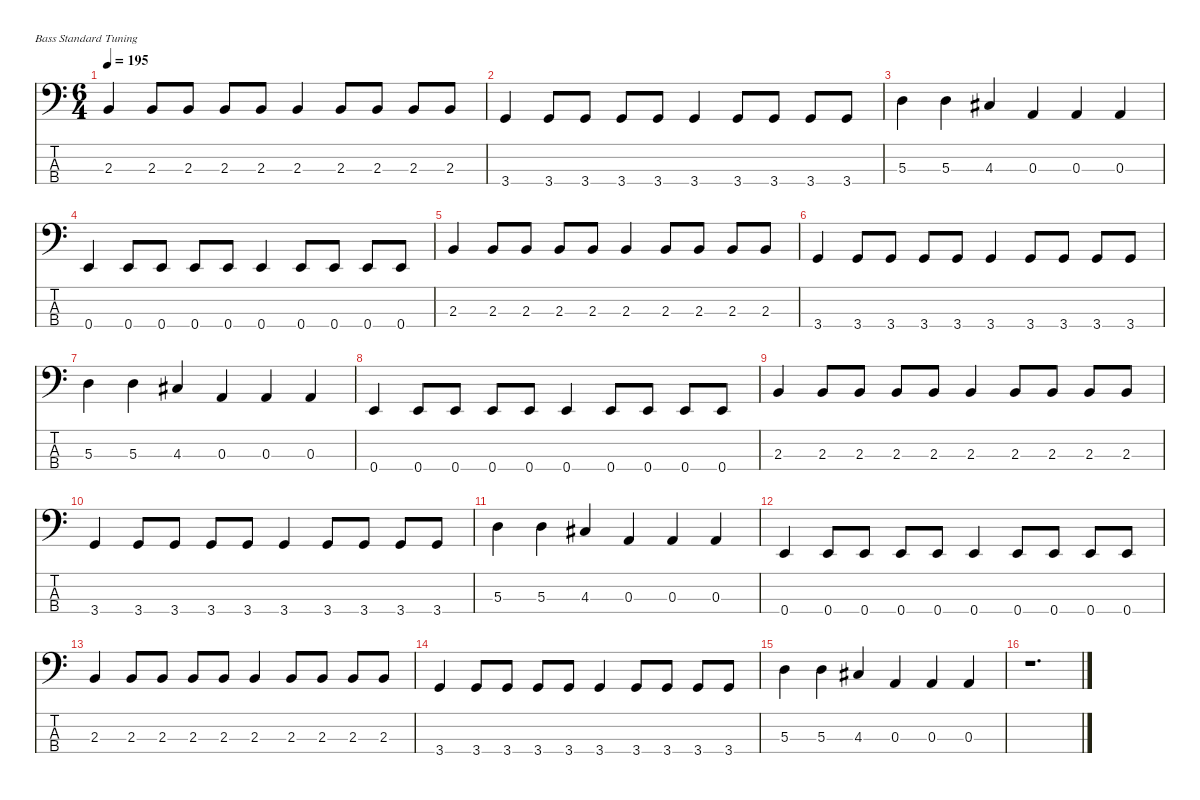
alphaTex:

\defaultSystemsLayout 4
\hideDynamics
\bracketExtendMode nobrackets
\singleTrackTrackNamePolicy hidden
\multiTrackTrackNamePolicy hidden
\firstSystemTrackNameMode fullname
\firstSystemTrackNameOrientation horizontal
\otherSystemsTrackNameOrientation horizontal
\track ("Bass" "el.bs.") {defaultSystemsLayout 4 instrument electricbassfinger}
\staff {score tabs}
\tuning (G2 D2 A1 E1)
\ts (6 4)
\tempo 195
\clef f4
\ks c
2.3.4{dy f beam Up} 2.3.8{beam Up} 2.3.8{beam Up} 2.3.8{beam Up} 2.3.8{beam Up} 2.3.4{beam Up} 2.3.8{beam Up} 2.3.8{beam Up} 2.3.8{beam Up} 2.3.8{beam Up} |
3.4.4{beam Up} 3.4.8{beam Up} 3.4.8{beam Up} 3.4.8{beam Up} 3.4.8{beam Up} 3.4.4{beam Up} 3.4.8{beam Up} 3.4.8{beam Up} 3.4.8{beam Up} 3.4.8{beam Up} |
5.3.4{beam Down} 5.3.4{beam Down} 4.3{acc #}.4{beam Up} 0.3.4{beam Up} 0.3.4{beam Up} 0.3.4{beam Up} |
0.4.4{beam Up} 0.4.8{beam Up} 0.4.8{beam Up} 0.4.8{beam Up} 0.4.8{beam Up} 0.4.4{beam Up} 0.4.8{beam Up} 0.4.8{beam Up} 0.4.8{beam Up} 0.4.8{beam Up} |
2.3.4{beam Up} 2.3.8{beam Up} 2.3.8{beam Up} 2.3.8{beam Up} 2.3.8{beam Up} 2.3.4{beam Up} 2.3.8{beam Up} 2.3.8{beam Up} 2.3.8{beam Up} 2.3.8{beam Up} |
3.4.4{beam Up} 3.4.8{beam Up} 3.4.8{beam Up} 3.4.8{beam Up} 3.4.8{beam Up} 3.4.4{beam Up} 3.4.8{beam Up} 3.4.8{beam Up} 3.4.8{beam Up} 3.4.8{beam Up} |
5.3.4{beam Down} 5.3.4{beam Down} 4.3{acc #}.4{beam Up} 0.3.4{beam Up} 0.3.4{beam Up} 0.3.4{beam Up} |
0.4.4{beam Up} 0.4.8{beam Up} 0.4.8{beam Up} 0.4.8{beam Up} 0.4.8{beam Up} 0.4.4{beam Up} 0.4.8{beam Up} 0.4.8{beam Up} 0.4.8{beam Up} 0.4.8{beam Up} |
2.3.4{beam Up} 2.3.8{beam Up} 2.3.8{beam Up} 2.3.8{beam Up} 2.3.8{beam Up} 2.3.4{beam Up} 2.3.8{beam Up} 2.3.8{beam Up} 2.3.8{beam Up} 2.3.8{beam Up} |
3.4.4{beam Up} 3.4.8{beam Up} 3.4.8{beam Up} 3.4.8{beam Up} 3.4.8{beam Up} 3.4.4{beam Up} 3.4.8{beam Up} 3.4.8{beam Up} 3.4.8{beam Up} 3.4.8{beam Up} |
5.3.4{beam Down} 5.3.4{beam Down} 4.3{acc #}.4{beam Up} 0.3.4{beam Up} 0.3.4{beam Up} 0.3.4{beam Up} |
0.4.4{beam Up} 0.4.8{beam Up} 0.4.8{beam Up} 0.4.8{beam Up} 0.4.8{beam Up} 0.4.4{beam Up} 0.4.8{beam Up} 0.4.8{beam Up} 0.4.8{beam Up} 0.4.8{beam Up} |
2.3.4{beam Up} 2.3.8{beam Up} 2.3.8{beam Up} 2.3.8{beam Up} 2.3.8{beam Up} 2.3.4{beam Up} 2.3.8{beam Up} 2.3.8{beam Up} 2.3.8{beam Up} 2.3.8{beam Up} |
3.4.4{beam Up} 3.4.8{beam Up} 3.4.8{beam Up} 3.4.8{beam Up} 3.4.8{beam Up} 3.4.4{beam Up} 3.4.8{beam Up} 3.4.8{beam Up} 3.4.8{beam Up} 3.4.8{beam Up} |
5.3.4{beam Down} 5.3.4{beam Down} 4.3{acc #}.4{beam Up} 0.3.4{beam Up} 0.3.4{beam Up} 0.3.4{beam Up} |
r.1{d beam Down}
